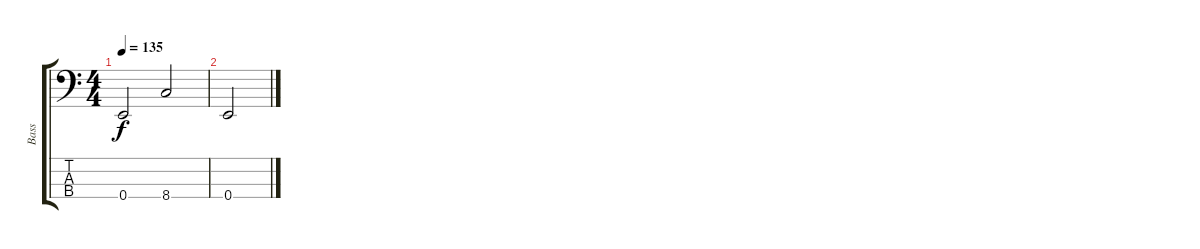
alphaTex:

\track ("Bass" "Bass") {instrument acousticguitarnylon}
\staff {score tabs}
\tuning (G2 D2 A1 E1) {hide}
\ts (4 4)
\tempo 135
\clef f4
\ks c
0.4.2{dy f} 8.4.2 |
0.4.2
